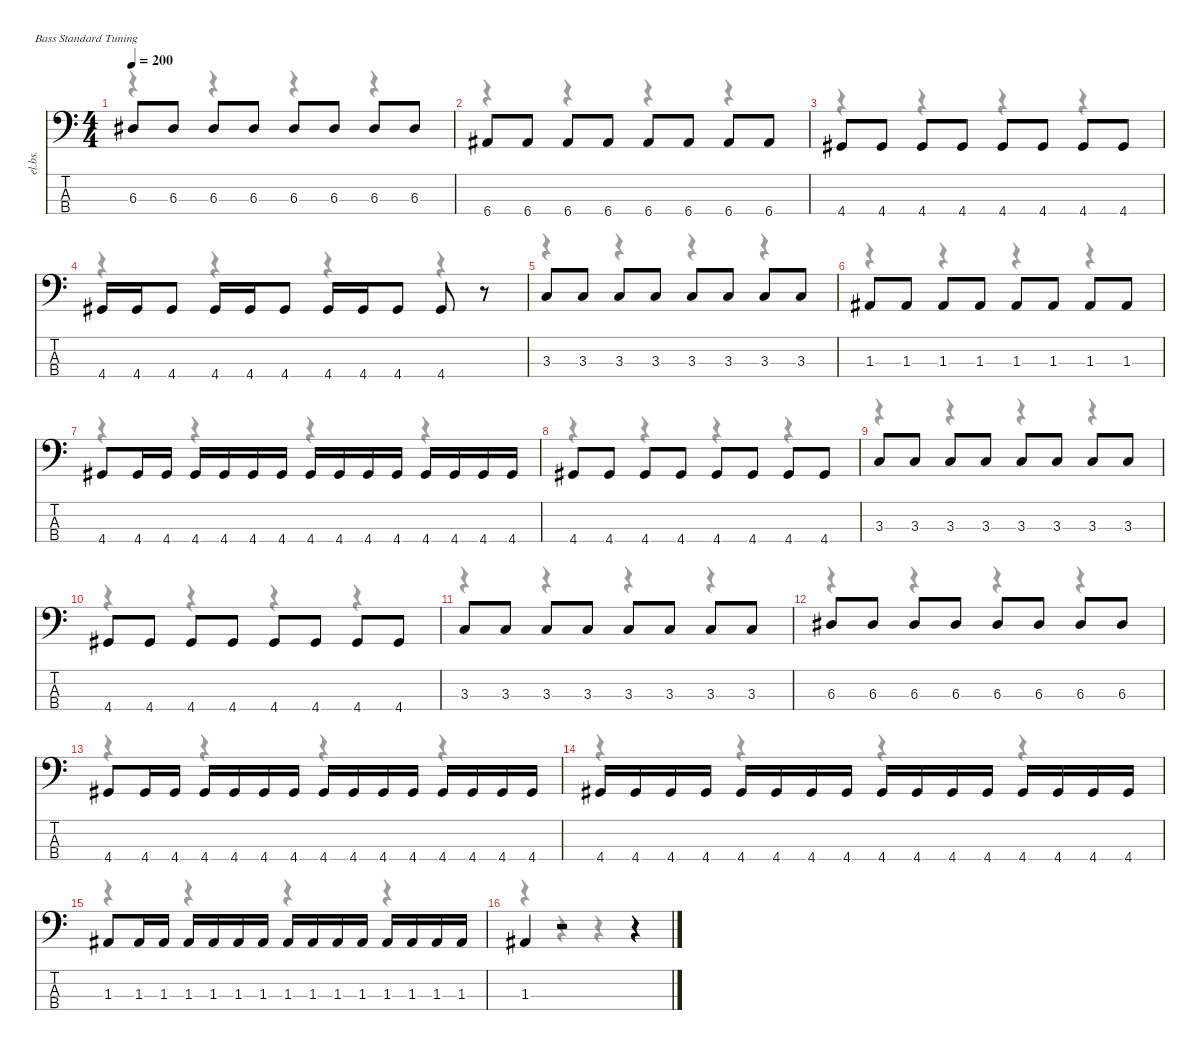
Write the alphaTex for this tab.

\hideDynamics
\bracketExtendMode nobrackets
\otherSystemsTrackNameOrientation horizontal
\track ("Bass" "el.bs.") {instrument electricbassfinger}
\staff {score tabs}
\tuning (G2 D2 A1 E1)
\voice
\ts (4 4)
\section ("" "")
\scale
0.98318
\tempo 200
\accidentals auto
\clef f4
\ottava regular
\simile none
\ks c
6.3{acc #}.8{dy f} 6.3{acc #}.8 6.3{acc #}.8 6.3{acc #}.8 6.3{acc #}.8 6.3{acc #}.8 6.3{acc #}.8 6.3{acc #}.8 |
\scale
0.98318 6.4{acc #}.8 6.4{acc #}.8 6.4{acc #}.8 6.4{acc #}.8 6.4{acc #}.8 6.4{acc #}.8 6.4{acc #}.8 6.4{acc #}.8 |
\scale
0.98318 4.4{acc #}.8 4.4{acc #}.8 4.4{acc #}.8 4.4{acc #}.8 4.4{acc #}.8 4.4{acc #}.8 4.4{acc #}.8 4.4{acc #}.8 |
\scale
0.98318 4.4{acc #}.16 4.4{acc #}.16 4.4{acc #}.8 4.4{acc #}.16 4.4{acc #}.16 4.4{acc #}.8 4.4{acc #}.16 4.4{acc #}.16 4.4{acc #}.8 4.4{acc #}.8 r.8 |
\scale
1.08584 3.3.8 3.3.8 3.3.8 3.3.8 3.3.8 3.3.8 3.3.8 3.3.8 |
\scale
0.97889 1.3{acc #}.8 1.3{acc #}.8 1.3{acc #}.8 1.3{acc #}.8 1.3{acc #}.8 1.3{acc #}.8 1.3{acc #}.8 1.3{acc #}.8 |
\scale
0.971534 4.4{acc #}.8 4.4{acc #}.16 4.4{acc #}.16 4.4{acc #}.16 4.4{acc #}.16 4.4{acc #}.16 4.4{acc #}.16 4.4{acc #}.16 4.4{acc #}.16 4.4{acc #}.16 4.4{acc #}.16 4.4{acc #}.16 4.4{acc #}.16 4.4{acc #}.16 4.4{acc #}.16 |
\scale
0.991247 4.4{acc #}.8 4.4{acc #}.8 4.4{acc #}.8 4.4{acc #}.8 4.4{acc #}.8 4.4{acc #}.8 4.4{acc #}.8 4.4{acc #}.8 |
\section ("" "")
\scale
1.00096 3.3.8 3.3.8 3.3.8 3.3.8 3.3.8 3.3.8 3.3.8 3.3.8 |
\scale
0.971534 4.4{acc #}.8 4.4{acc #}.8 4.4{acc #}.8 4.4{acc #}.8 4.4{acc #}.8 4.4{acc #}.8 4.4{acc #}.8 4.4{acc #}.8 |
\scale
1.07235 3.3.8 3.3.8 3.3.8 3.3.8 3.3.8 3.3.8 3.3.8 3.3.8 |
\scale
0.980115 6.3{acc #}.8 6.3{acc #}.8 6.3{acc #}.8 6.3{acc #}.8 6.3{acc #}.8 6.3{acc #}.8 6.3{acc #}.8 6.3{acc #}.8 |
\scale
0.980115 4.4{acc #}.8 4.4{acc #}.16 4.4{acc #}.16 4.4{acc #}.16 4.4{acc #}.16 4.4{acc #}.16 4.4{acc #}.16 4.4{acc #}.16 4.4{acc #}.16 4.4{acc #}.16 4.4{acc #}.16 4.4{acc #}.16 4.4{acc #}.16 4.4{acc #}.16 4.4{acc #}.16 |
\scale
0.987471 4.4{acc #}.16 4.4{acc #}.16 4.4{acc #}.16 4.4{acc #}.16 4.4{acc #}.16 4.4{acc #}.16 4.4{acc #}.16 4.4{acc #}.16 4.4{acc #}.16 4.4{acc #}.16 4.4{acc #}.16 4.4{acc #}.16 4.4{acc #}.16 4.4{acc #}.16 4.4{acc #}.16 4.4{acc #}.16 |
\scale
0.987471 1.3{acc #}.8 1.3{acc #}.16 1.3{acc #}.16 1.3{acc #}.16 1.3{acc #}.16 1.3{acc #}.16 1.3{acc #}.16 1.3{acc #}.16 1.3{acc #}.16 1.3{acc #}.16 1.3{acc #}.16 1.3{acc #}.16 1.3{acc #}.16 1.3{acc #}.16 1.3{acc #}.16 |
\scale
0.992473 1.3{acc #}.4 r.2 r.4
\voice
\clef f4
\ottava regular
\simile none
\ks c
r.4{dy mf} r.4 r.4 r.4 |
r.4 r.4 r.4 r.4 |
r.4 r.4 r.4 r.4 |
r.4 r.4 r.4 r.4 |
r.4 r.4 r.4 r.4 |
r.4 r.4 r.4 r.4 |
r.4 r.4 r.4 r.4 |
r.4 r.4 r.4 r.4 |
r.4 r.4 r.4 r.4 |
r.4 r.4 r.4 r.4 |
r.4 r.4 r.4 r.4 |
r.4 r.4 r.4 r.4 |
r.4 r.4 r.4 r.4 |
r.4 r.4 r.4 r.4 |
r.4 r.4 r.4 r.4 |
r.4 r.4 r.4 r.4
